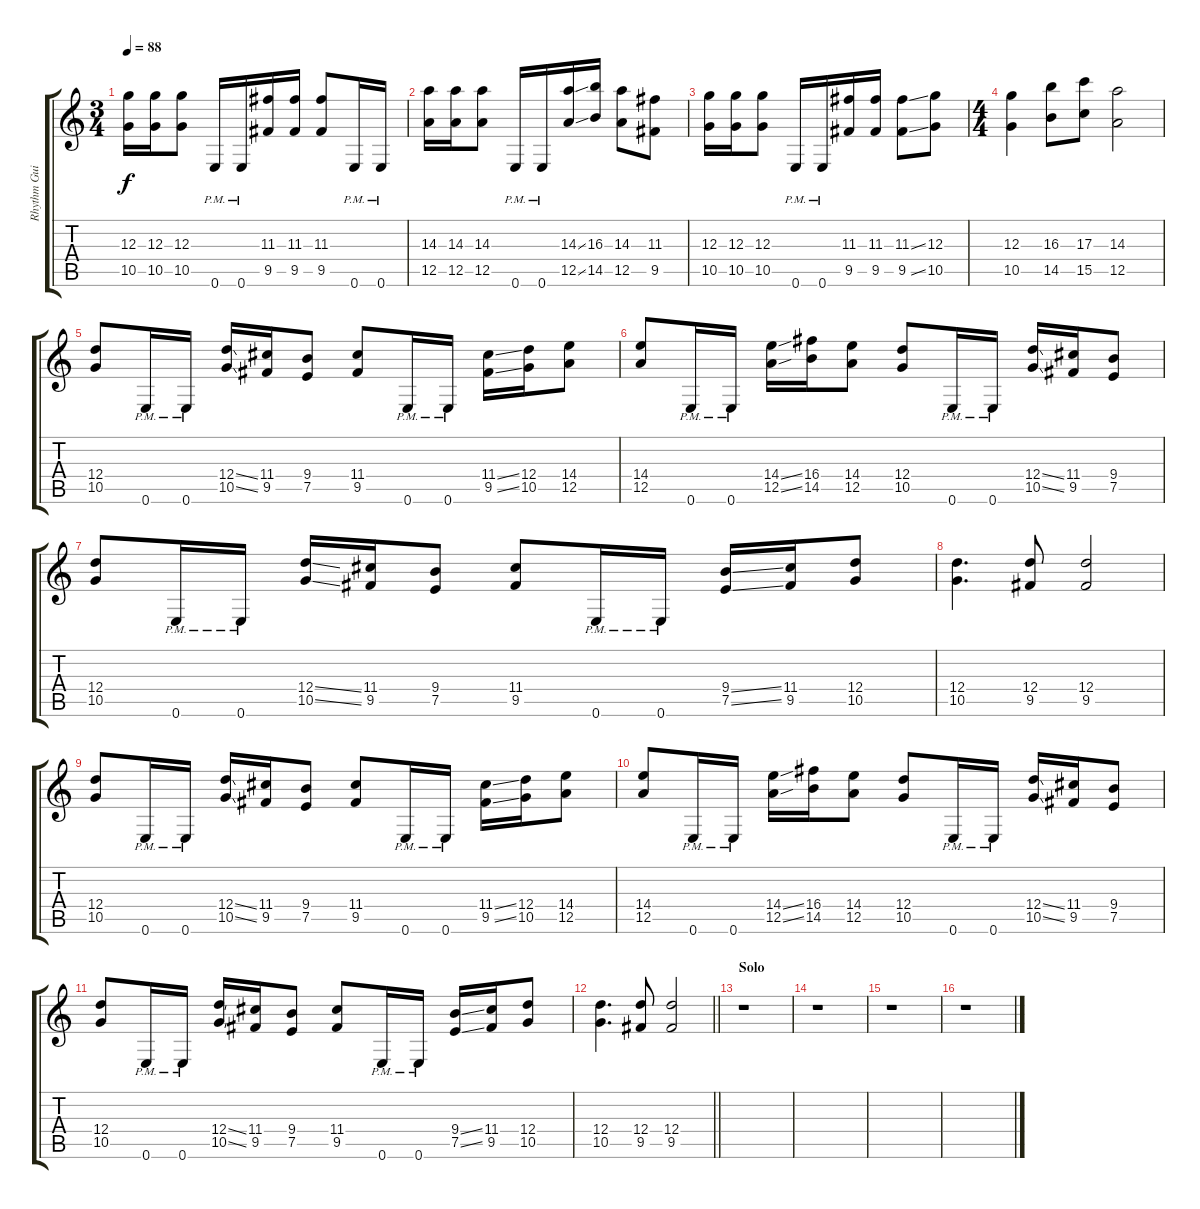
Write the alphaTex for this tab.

\track ("Rhythm Guitar I" "Rhythm Gui") {instrument overdrivenguitar}
\staff {score tabs}
\tuning (E4 B3 G3 D3 A2 E2) {hide}
\ts (3 4)
\tempo 88
\clef g2
\ks c
(12.3 10.5).16{dy f} (12.3 10.5).16 (12.3 10.5).8 0.6{pm}.16 0.6{pm}.16 (11.3 9.5).16 (11.3 9.5).16 (11.3 9.5).8 0.6{pm}.16 0.6{pm}.16 |
(14.3 12.5).16 (14.3 12.5).16 (14.3 12.5).8 0.6{pm}.16 0.6{pm}.16 (14.3{ss} 12.5{ss}).16 (16.3 14.5).16 (14.3 12.5).8 (11.3 9.5).8 |
(12.3 10.5).16 (12.3 10.5).16 (12.3 10.5).8 0.6{pm}.16 0.6{pm}.16 (11.3 9.5).16 (11.3 9.5).16 (11.3{ss} 9.5{ss}).8 (12.3 10.5).8 |
\ts (4 4)
(12.3 10.5).4 (16.3 14.5).8 (17.3 15.5).8 (14.3 12.5).2 |
(12.4 10.5).8 0.6{pm}.16 0.6{pm}.16 (12.4{ss} 10.5{ss}).16 (11.4 9.5).16 (9.4 7.5).8 (11.4 9.5).8 0.6{pm}.16 0.6{pm}.16 (11.4{ss} 9.5{ss}).16 (12.4 10.5).16 (14.4 12.5).8 |
(14.4 12.5).8 0.6{pm}.16 0.6{pm}.16 (14.4{ss} 12.5{ss}).16 (16.4 14.5).16 (14.4 12.5).8 (12.4 10.5).8 0.6{pm}.16 0.6{pm}.16 (12.4{ss} 10.5{ss}).16 (11.4 9.5).16 (9.4 7.5).8 |
(12.4 10.5).8 0.6{pm}.16 0.6{pm}.16 (12.4{ss} 10.5{ss}).16 (11.4 9.5).16 (9.4 7.5).8 (11.4 9.5).8 0.6{pm}.16 0.6{pm}.16 (9.4{ss} 7.5{ss}).16 (11.4 9.5).16 (12.4 10.5).8 |
(12.4 10.5).4{d} (12.4 9.5).8 (12.4 9.5).2 |
(12.4 10.5).8 0.6{pm}.16 0.6{pm}.16 (12.4{ss} 10.5{ss}).16 (11.4 9.5).16 (9.4 7.5).8 (11.4 9.5).8 0.6{pm}.16 0.6{pm}.16 (11.4{ss} 9.5{ss}).16 (12.4 10.5).16 (14.4 12.5).8 |
(14.4 12.5).8 0.6{pm}.16 0.6{pm}.16 (14.4{ss} 12.5{ss}).16 (16.4 14.5).16 (14.4 12.5).8 (12.4 10.5).8 0.6{pm}.16 0.6{pm}.16 (12.4{ss} 10.5{ss}).16 (11.4 9.5).16 (9.4 7.5).8 |
(12.4 10.5).8 0.6{pm}.16 0.6{pm}.16 (12.4{ss} 10.5{ss}).16 (11.4 9.5).16 (9.4 7.5).8 (11.4 9.5).8 0.6{pm}.16 0.6{pm}.16 (9.4{ss} 7.5{ss}).16 (11.4 9.5).16 (12.4 10.5).8 |
\barLineRight lightlight
(12.4 10.5).4{d} (12.4 9.5).8 (12.4 9.5).2 |
\section ("" "Solo")
r.1 |
r.1 |
r.1 |
r.1
